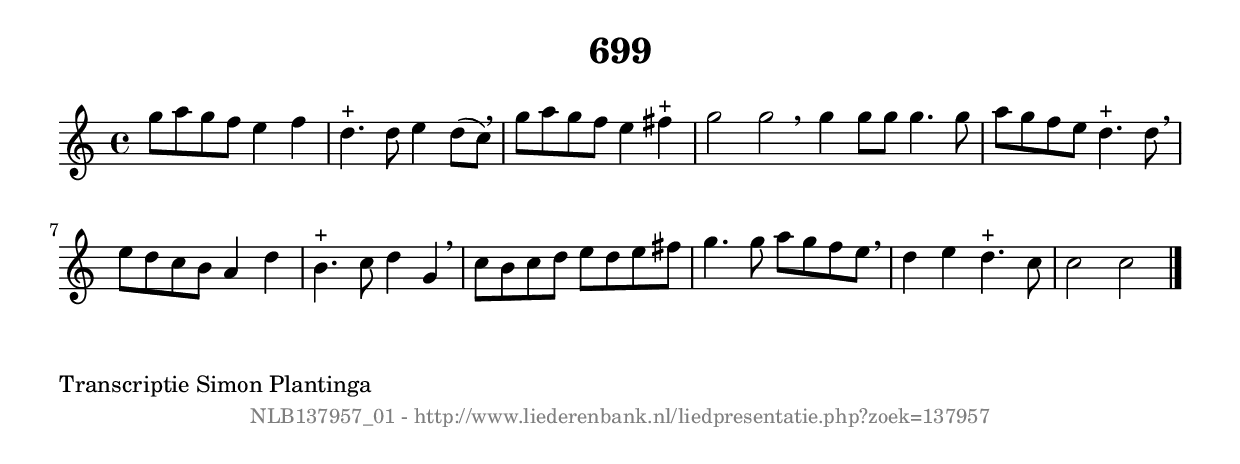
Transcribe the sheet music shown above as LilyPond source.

%
% produced by wce2krn 1.64 (7 June 2014)
%
\version"2.16"
#(append! paper-alist '(("long" . (cons (* 210 mm) (* 2000 mm)))))
#(set-default-paper-size "long")
sb = {\breathe}
mBreak = {\breathe }
bBreak = {\breathe }
x = {\once\override NoteHead #'style = #'cross }
gl=\glissando
itime={\override Staff.TimeSignature #'stencil = ##f }
ficta = {\once\set suggestAccidentals = ##t}
fine = {\once\override Score.RehearsalMark #'self-alignment-X = #1 \mark \markup {\italic{Fine}}}
dc = {\once\override Score.RehearsalMark #'self-alignment-X = #1 \mark \markup {\italic{D.C.}}}
dcf = {\once\override Score.RehearsalMark #'self-alignment-X = #1 \mark \markup {\italic{D.C. al Fine}}}
dcc = {\once\override Score.RehearsalMark #'self-alignment-X = #1 \mark \markup {\italic{D.C. al Coda}}}
ds = {\once\override Score.RehearsalMark #'self-alignment-X = #1 \mark \markup {\italic{D.S.}}}
dsf = {\once\override Score.RehearsalMark #'self-alignment-X = #1 \mark \markup {\italic{D.S. al Fine}}}
dsc = {\once\override Score.RehearsalMark #'self-alignment-X = #1 \mark \markup {\italic{D.S. al Coda}}}
pv = {\set Score.repeatCommands = #'((volta "1"))}
sv = {\set Score.repeatCommands = #'((volta "2"))}
tv = {\set Score.repeatCommands = #'((volta "3"))}
qv = {\set Score.repeatCommands = #'((volta "4"))}
xv = {\set Score.repeatCommands = #'((volta #f))}
\header{ tagline = ""
title = "699"
}
\score {{
\key c \major
\relative g'
{
\set melismaBusyProperties = #'()
\time 4/4
\tempo 4=120
\override Score.MetronomeMark #'transparent = ##t
\override Score.RehearsalMark #'break-visibility = #(vector #t #t #f)
g'8 a8 g8 f8 e4 f4 | d4.^"+" d8 e4 d8( c8) \sb | g'8 a8 g8 f8 e4 fis4^"+" | g2 g2 \bar ":|:" \bBreak
g4 g8 g8 g4. g8 | a8 g8 f8 e8 d4.^"+" d8 \sb | e8 d8 c8 b8 a4 d4 | b4.^"+" c8 d4 g,4 | \mBreak \bar "|"
c8 b8 c8 d8 e8 d8 e8 fis8 | g4. g8 a8 g8 f8 e8 \sb | d4 e4 d4.^"+" c8 | c2 c2 \bar "|."
 }}
 \midi { }
 \layout {
            indent = 0.0\cm
}
}
\markup { \wordwrap-string #" 
Transcriptie Simon Plantinga
"}
\markup { \vspace #0 } \markup { \with-color #grey \fill-line { \center-column { \smaller "NLB137957_01 - http://www.liederenbank.nl/liedpresentatie.php?zoek=137957" } } }
